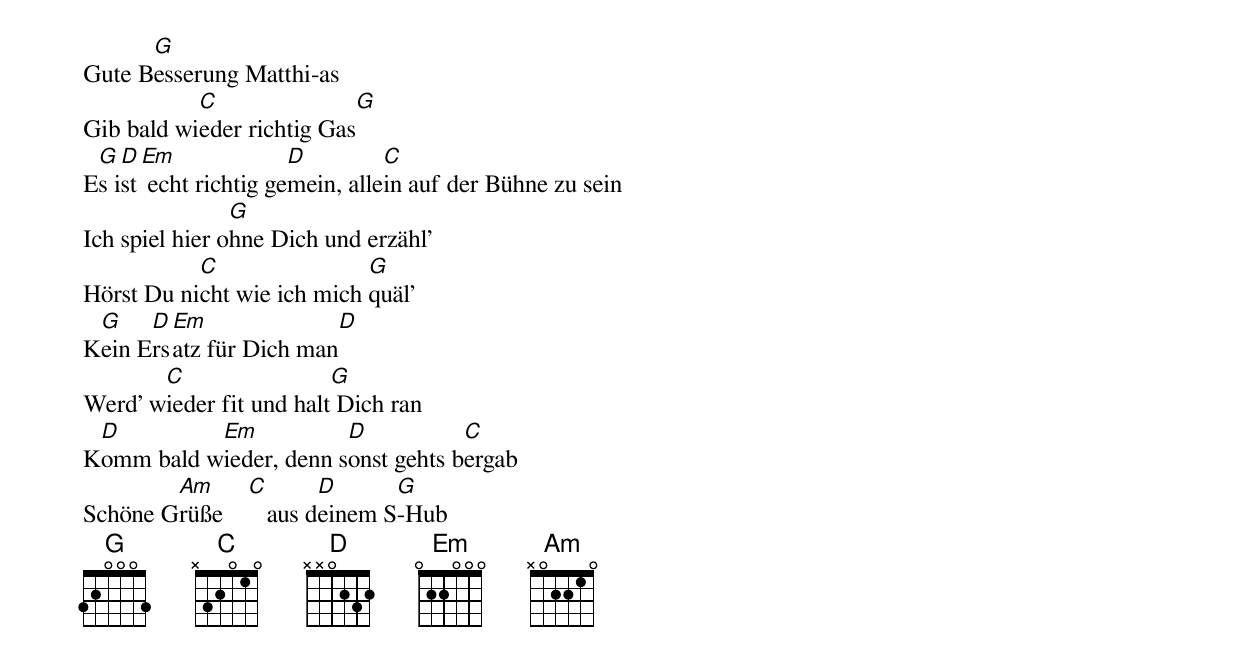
      G
Gute Besserung Matthi-as
           C               G
Gib bald wieder richtig Gas
 G  D Em              D         C
Es ist echt richtig gemein, allein auf der Bühne zu sein
                G
Ich spiel hier ohne Dich und erzähl'
           C                G
Hörst Du nicht wie ich mich quäl'
 G    D Em               D
Kein Ersatz für Dich man
       C                 G
Werd' wieder fit und halt Dich ran
 D         Em           D           C
Komm bald wieder, denn sonst gehts bergab
        Am      C       D      G
Schöne Grüße       aus deinem S-Hub
